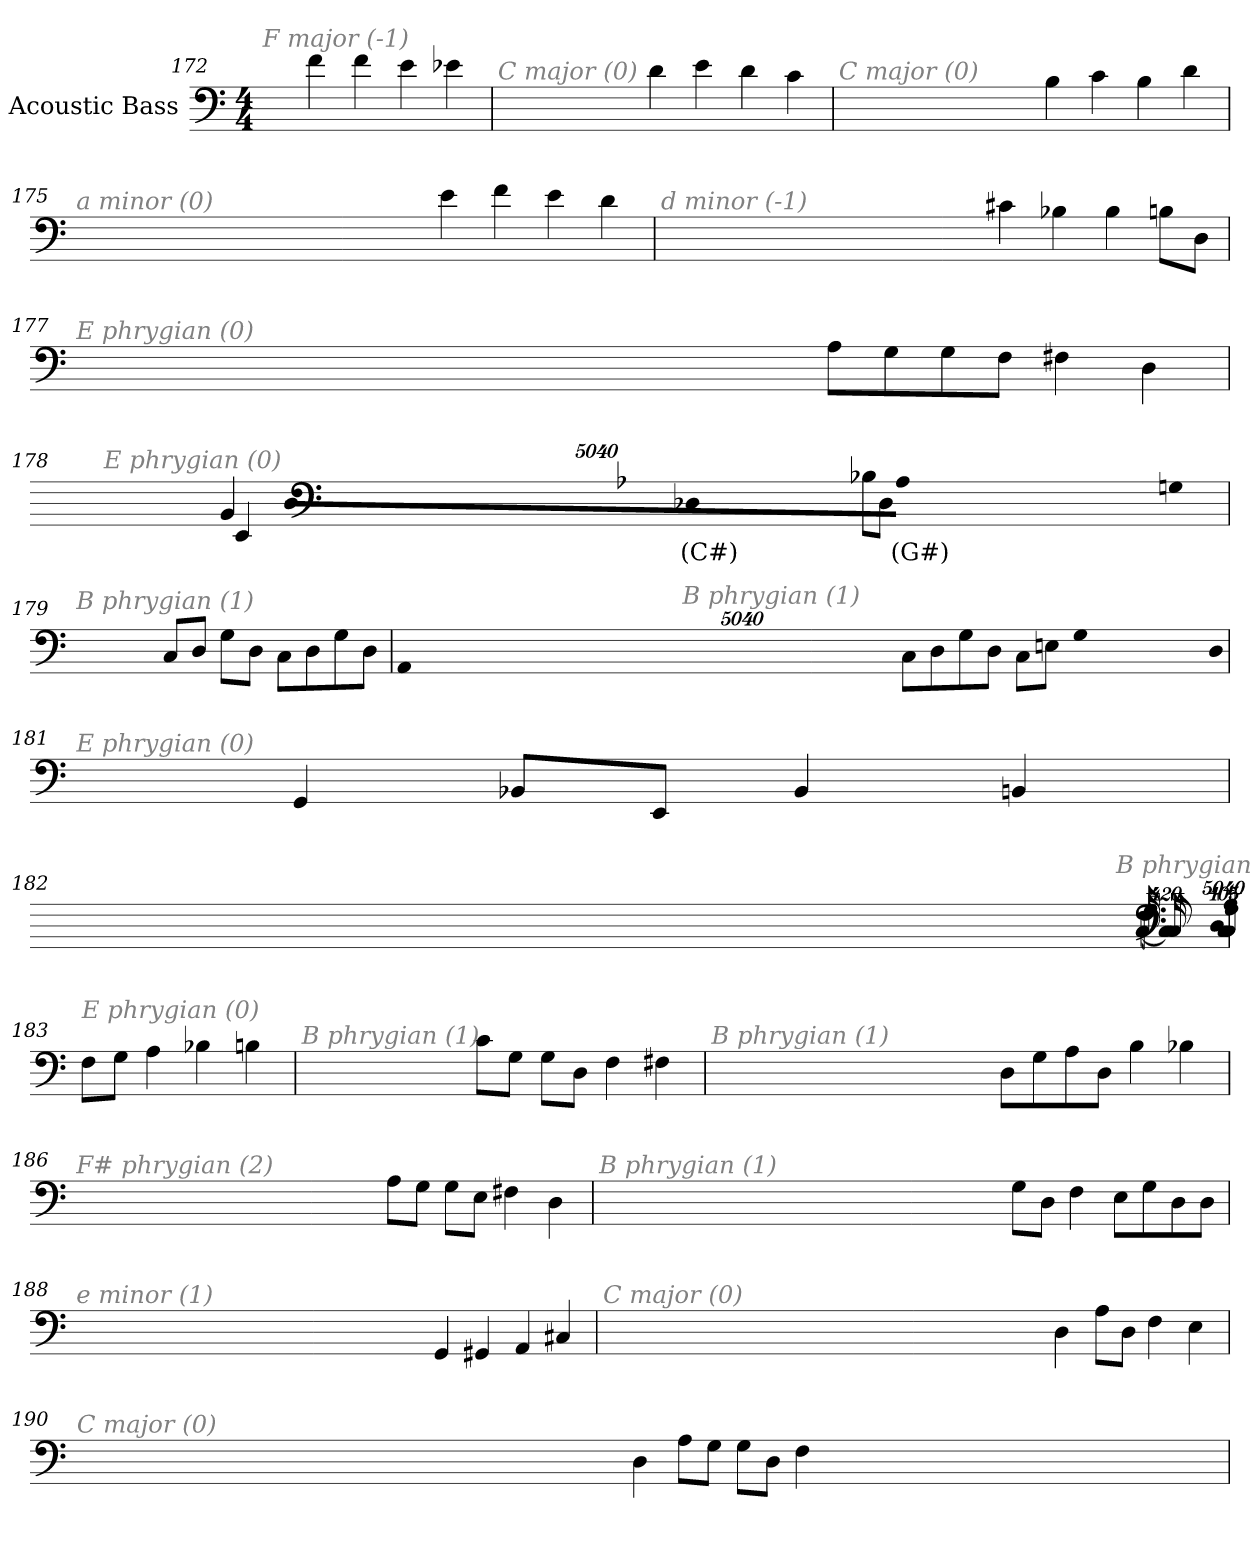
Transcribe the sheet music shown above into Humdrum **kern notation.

**kern	**text
*part1	*part1
*staff1	*staff1
*I"Acoustic Bass	*
*clefF4	*
*ITrd7c12	*
*k[]	*
*C:	*
*M4/4	*
=172	=172
!LO:TX:i:color=#808080:t=F major (-1)	!
4F	.
4F	.
4E	.
4E-X	.
=173	=173
!LO:TX:i:color=#808080:t=C major (0)	!
4D	.
4E	.
4D	.
4C	.
=174	=174
!LO:TX:i:color=#808080:t=C major (0)	!
4BB	.
4C	.
4BB	.
4D	.
=175	=175
!LO:TX:i:color=#808080:t=a minor (0)	!
4E	.
4F	.
4E	.
4D	.
=176	=176
!LO:TX:i:color=#808080:t=d minor (-1)	!
4C#X	.
4BB-X	.
4BB-	.
8BBnL	.
8DDJ	.
=177	=177
!LO:TX:i:color=#808080:t=E phrygian (0)	!
8AAL	.
8GG	.
8GG	.
8FFJ	.
4FF#X	.
4DD	.
=178	=178
!LO:TX:i:color=#808080:t=E phrygian (0)	!
8BB-XL	.
8DDJ	.
!LO:N:vis=8	!
40320%3347AA-XiL	(G#)
!LO:N:vis=8	!
40320%3347GGn	.
!LO:N:vis=8	!
40320%3347DDJ	.
8DD-XiL	(C#)
8EEEJ	.
4BBB	.
=179	=179
!LO:TX:i:color=#808080:t=B phrygian (1)	!
8CCL	.
8DDJ	.
8GGL	.
8DDJ	.
8CCL	.
8DD	.
8GG	.
8DDJ	.
=180	=180
!LO:TX:i:color=#808080:t=B phrygian (1)	!
8CCL	.
8DD	.
8GG	.
8DDJ	.
8CCL	.
8EEnJ	.
!LO:N:vis=8	!
40320%3347GGL	.
!LO:N:vis=8	!
40320%3347DD	.
!LO:N:vis=8	!
40320%3347AAAJ	.
=181	=181
!LO:TX:i:color=#808080:t=E phrygian (0)	!
4GGG	.
8BBB-XL	.
8EEEJ	.
4BBB-	.
4BBBn	.
=182	=182
!LO:TX:i:color=#808080:t=B phrygian (1)	!
4CC	.
!LO:N:vis=8	!
40320%3347AAL	.
!LO:N:vis=8	!
40320%3347GG	.
!LO:N:vis=8	!
40320%3347DDJ	.
!LO:N:vis=1024	!
[13440%13CC	.
8CC_	.
16CC_	.
32CC_	.
!LO:N:vis=1024%31	!
13440%407CC]	.
8GGL	.
8FFJ	.
=183	=183
!LO:TX:i:color=#808080:t=E phrygian (0)	!
8FFL	.
8GGJ	.
4AA	.
4BB-X	.
4BBn	.
=184	=184
!LO:TX:i:color=#808080:t=B phrygian (1)	!
8CL	.
8GGJ	.
8GGL	.
8DDJ	.
4FF	.
4FF#X	.
=185	=185
!LO:TX:i:color=#808080:t=B phrygian (1)	!
8DDL	.
8GG	.
8AA	.
8DDJ	.
4BB	.
4BB-X	.
=186	=186
!LO:TX:i:color=#808080:t=F# phrygian (2)	!
8AAL	.
8GGJ	.
8GGL	.
8EEJ	.
4FF#X	.
4DD	.
=187	=187
!LO:TX:i:color=#808080:t=B phrygian (1)	!
8GGL	.
8DDJ	.
4FF	.
8EEL	.
8GG	.
8DD	.
8DDJ	.
=188	=188
!LO:TX:i:color=#808080:t=e minor (1)	!
4GGG	.
4GGG#X	.
4AAA	.
4CC#X	.
=189	=189
!LO:TX:i:color=#808080:t=C major (0)	!
4DD	.
8AAL	.
8DDJ	.
4FF	.
4EE	.
=190	=190
!LO:TX:i:color=#808080:t=C major (0)	!
4DD	.
8AAL	.
8GGJ	.
8GGL	.
8DDJ	.
4FF	.
=	=
*-	*-
